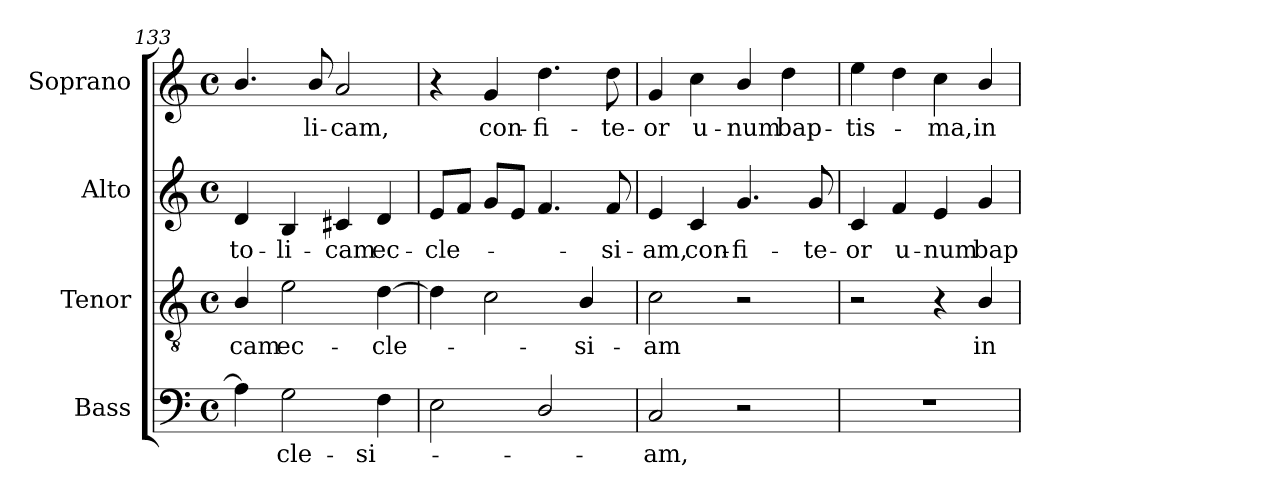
**kern	**text	**kern	**text	**kern	**text	**kern	**text
*part4	*part4	*part3	*part3	*part2	*part2	*part1	*part1
*staff4	*staff4	*staff3	*staff3	*staff2	*staff2	*staff1	*staff1
*I"Bass	*	*I"Tenor	*	*I"Alto	*	*I"Soprano	*
*I'B.	*	*I'T.	*	*I'A.	*	*I'S.	*
*clefF4	*	*clefGv2	*	*clefG2	*	*clefG2	*
*	*	*ITrd7c12	*	*	*	*	*
*k[]	*	*k[]	*	*k[]	*	*k[]	*
*C:	*	*C:	*	*C:	*	*C:	*
*M4/4	*	*M4/4	*	*M4/4	*	*M4/4	*
*met(c)	*	*met(c)	*	*met(c)	*	*met(c)	*
=133	=133	=133	=133	=133	=133	=133	=133
!	!	!	!LO:LY:b:color=#000000	!	!	!	!
!	!	!	!	!	!LO:LY:b:color=#000000	!	!
4Ai\]	.	4BBi/	-cam	4di/	-to-	4.bi/	.
!	!LO:LY:b:color=#000000	!	!	!	!	!	!
!	!	!	!LO:LY:b:color=#000000	!	!	!	!
!	!	!	!	!	!LO:LY:b:color=#000000	!	!
2Gi\	-cle-	2Ei\	ec-	4Bi/	-li-	.	.
!	!	!	!	!	!	!	!LO:LY:b:color=#000000
.	.	.	.	.	.	8bi/	-li-
!	!	!	!	!	!LO:LY:b:color=#000000	!	!
!	!	!	!	!	!	!	!LO:LY:b:color=#000000
.	.	.	.	4c#Xi/	-cam	2ai/	-cam,
!	!LO:LY:b:color=#000000	!	!	!	!	!	!
!	!	!	!LO:LY:b:color=#000000	!	!	!	!
!	!	!	!	!	!LO:LY:b:color=#000000	!	!
4Fi\	-si-	[4Di\	-cle-	4di/	ec-	.	.
!!LO:LB:g=z
=134	=134	=134	=134	=134	=134	=134	=134
!	!	!	!	!	!LO:LY:b:color=#000000	!	!
2Ei\	.	4Di\]	.	8ei/L	-cle-	4r	.
.	.	.	.	8fi/J	.	.	.
!	!	!	!	!	!	!	!LO:LY:b:color=#000000
.	.	2Ci\	.	8gi/L	.	4gi/	con-
.	.	.	.	8ei/J	.	.	.
!	!	!	!	!	!	!	!LO:LY:b:color=#000000
2Di/	.	.	.	4.fi/	.	4.ddi\	-fi-
!	!	!	!LO:LY:b:color=#000000	!	!	!	!
.	.	4BBi/	-si-	.	.	.	.
!	!	!	!	!	!LO:LY:b:color=#000000	!	!
!	!	!	!	!	!	!	!LO:LY:b:color=#000000
.	.	.	.	8fi/	-si-	8ddi\	-te-
=135	=135	=135	=135	=135	=135	=135	=135
!	!LO:LY:b:color=#000000	!	!	!	!	!	!
!	!	!	!LO:LY:b:color=#000000	!	!	!	!
!	!	!	!	!	!LO:LY:b:color=#000000	!	!
!	!	!	!	!	!	!	!LO:LY:b:color=#000000
2Ci/	-am,	2Ci\	-am	4ei/	-am,	4gi/	-or
!	!	!	!	!	!LO:LY:b:color=#000000	!	!
!	!	!	!	!	!	!	!LO:LY:b:color=#000000
.	.	.	.	4ci/	con-	4cci\	u-
!	!	!	!	!	!LO:LY:b:color=#000000	!	!
!	!	!	!	!	!	!	!LO:LY:b:color=#000000
2r	.	2r	.	4.gi/	-fi-	4bi/	-num
!	!	!	!	!	!	!	!LO:LY:b:color=#000000
.	.	.	.	.	.	4ddi\	bap-
!	!	!	!	!	!LO:LY:b:color=#000000	!	!
.	.	.	.	8gi/	-te-	.	.
=136	=136	=136	=136	=136	=136	=136	=136
!	!	!	!	!	!LO:LY:b:color=#000000	!	!
!	!	!	!	!	!	!	!LO:LY:b:color=#000000
1r	.	2r	.	4ci/	-or	4eei\	-tis-
!	!	!	!	!	!LO:LY:b:color=#000000	!	!
.	.	.	.	4fi/	u-	4ddi\	.
!	!	!	!	!	!LO:LY:b:color=#000000	!	!
!	!	!	!	!	!	!	!LO:LY:b:color=#000000
.	.	4r	.	4ei/	-num	4cci\	-ma,
!	!	!	!LO:LY:b:color=#000000	!	!	!	!
!	!	!	!	!	!LO:LY:b:color=#000000	!	!
!	!	!	!	!	!	!	!LO:LY:b:color=#000000
.	.	4BBi/	in	4gi/	bap-	4bi/	in
=	=	=	=	=	=	=	=
*-	*-	*-	*-	*-	*-	*-	*-
